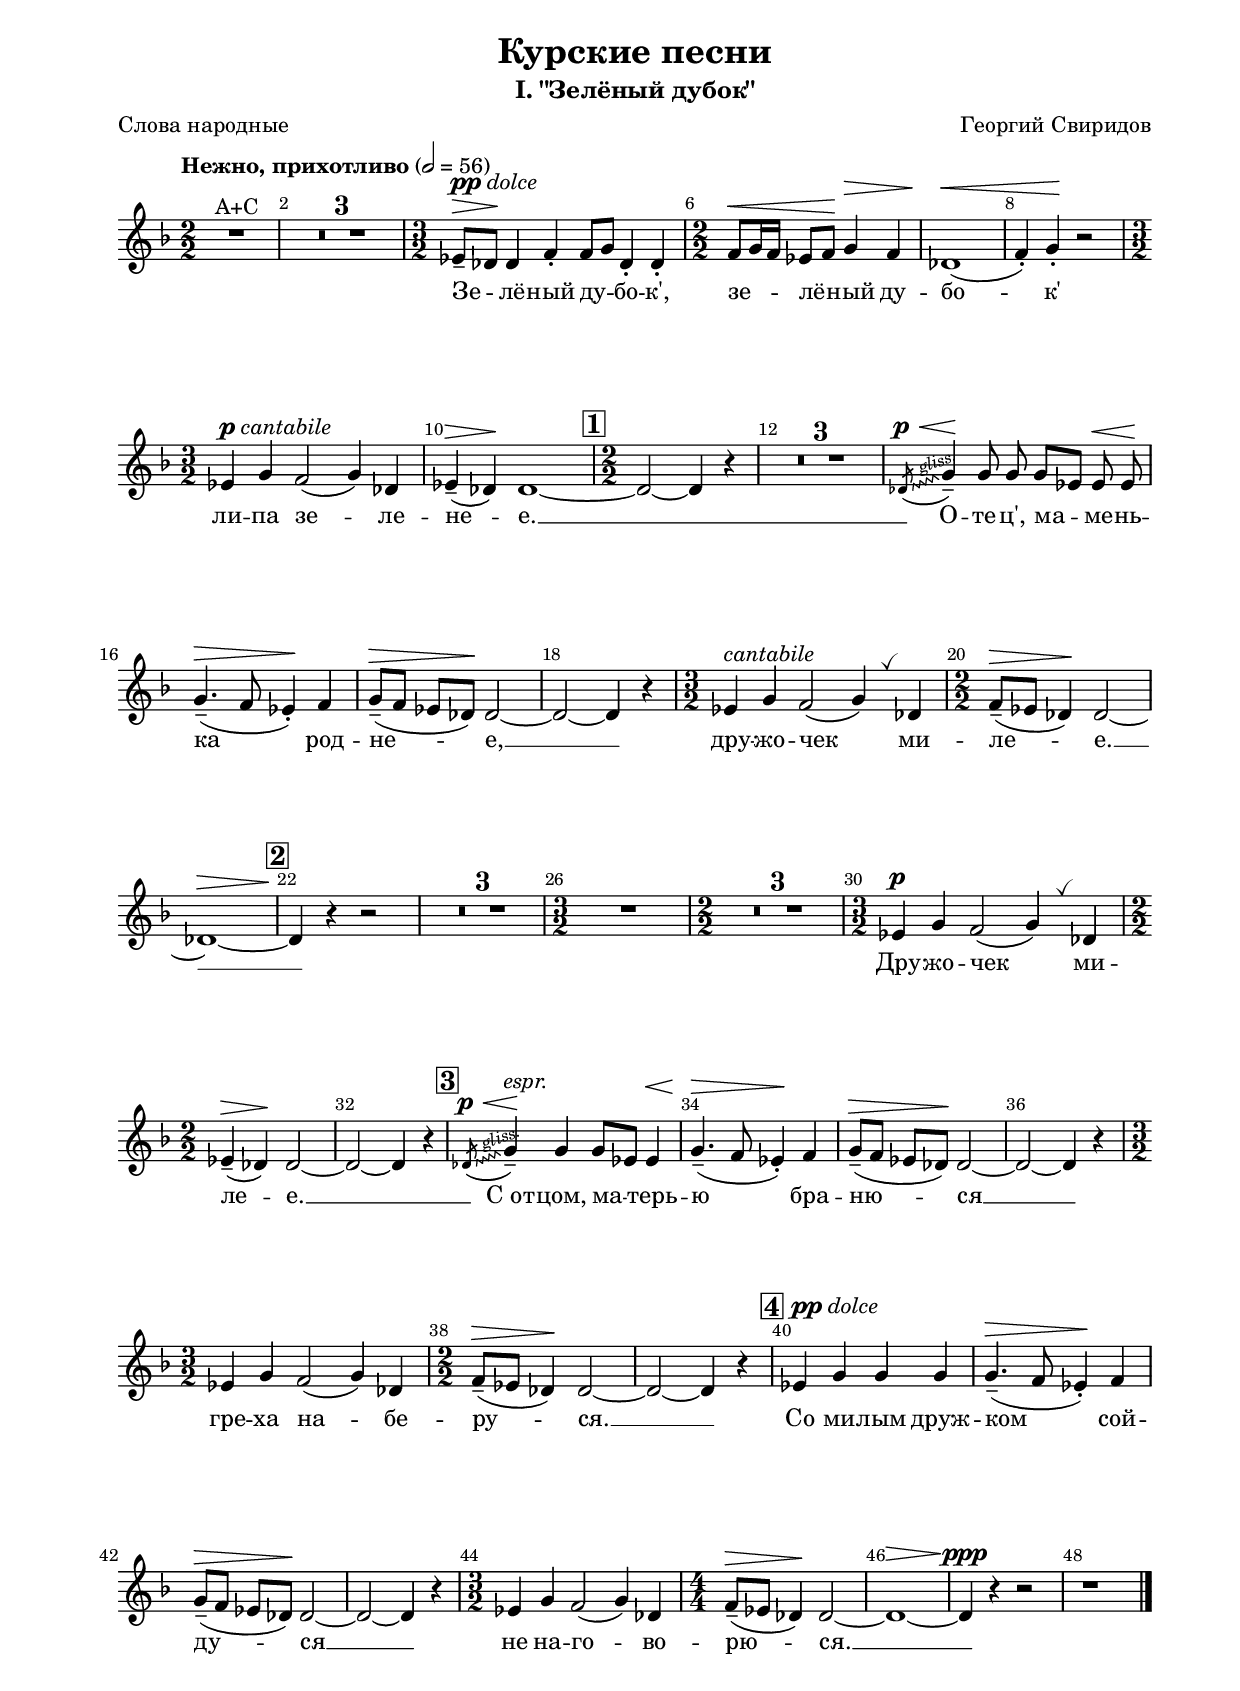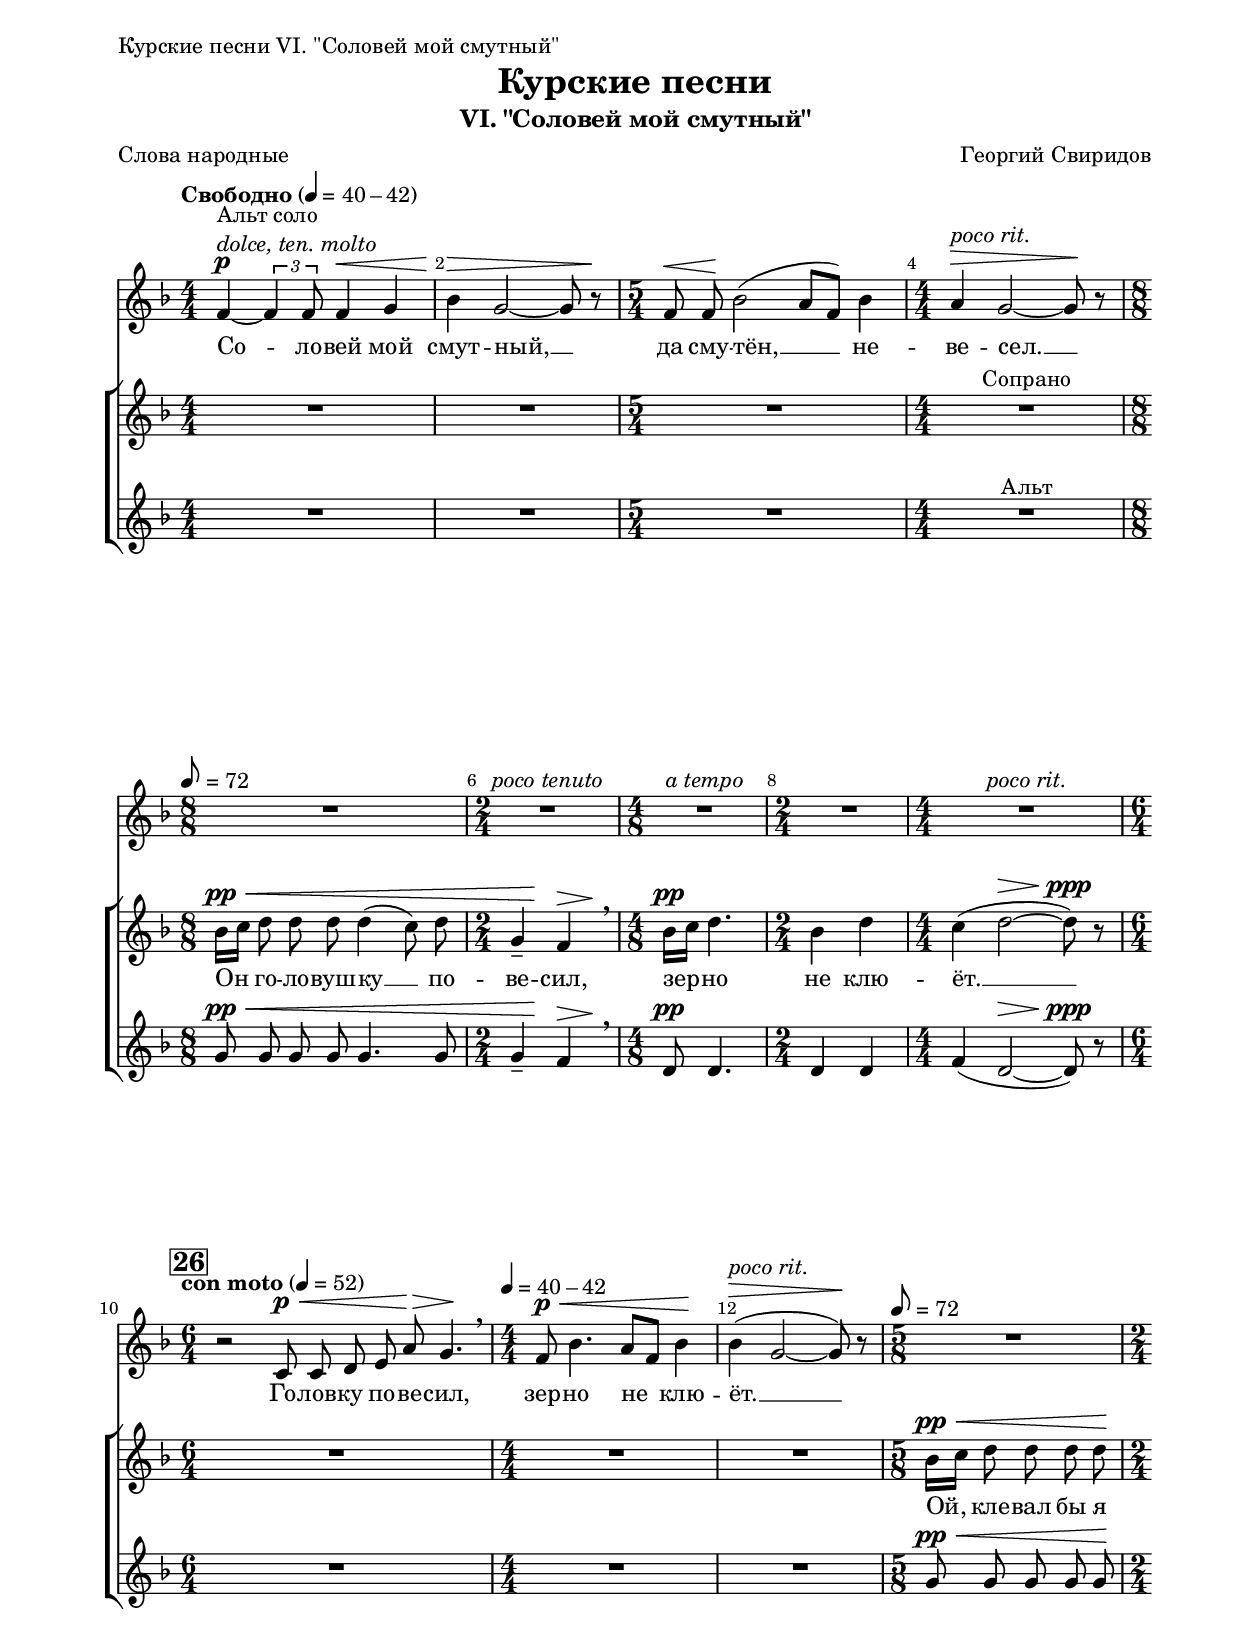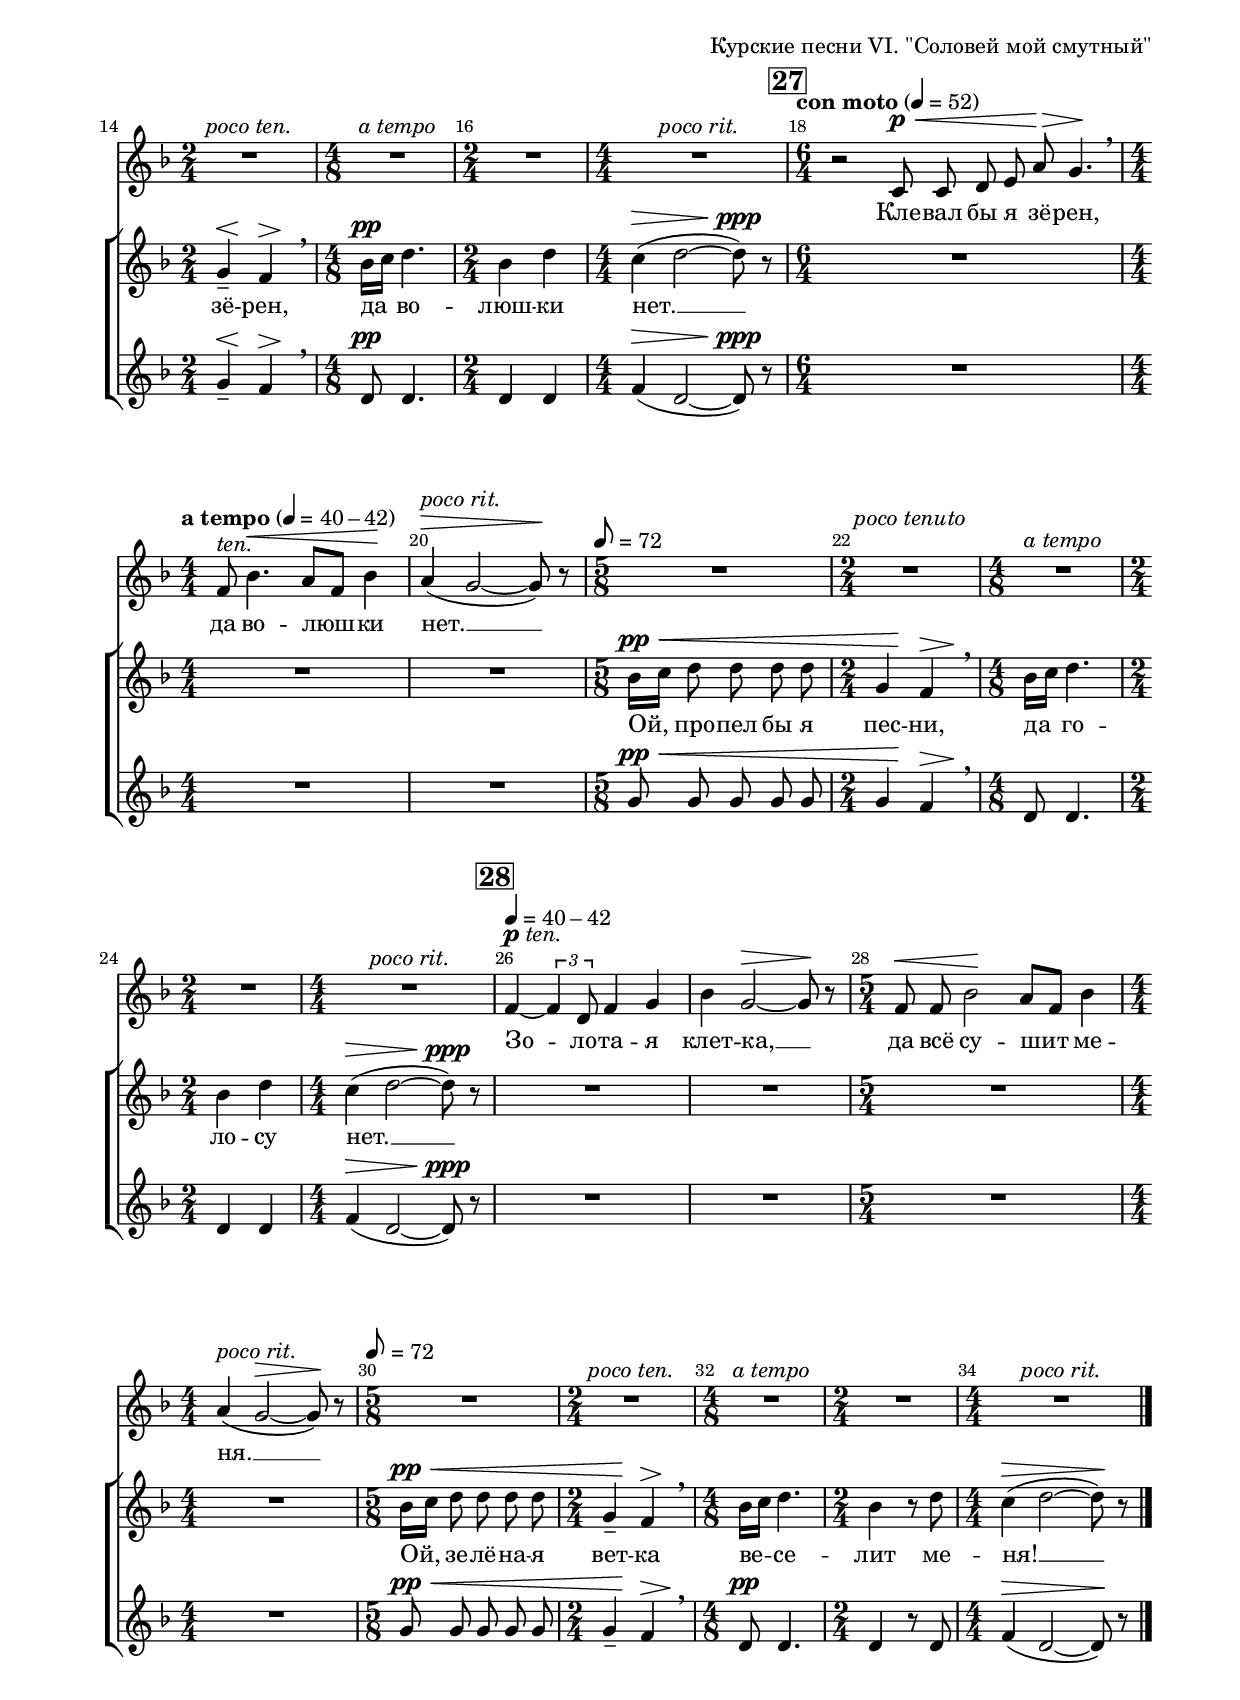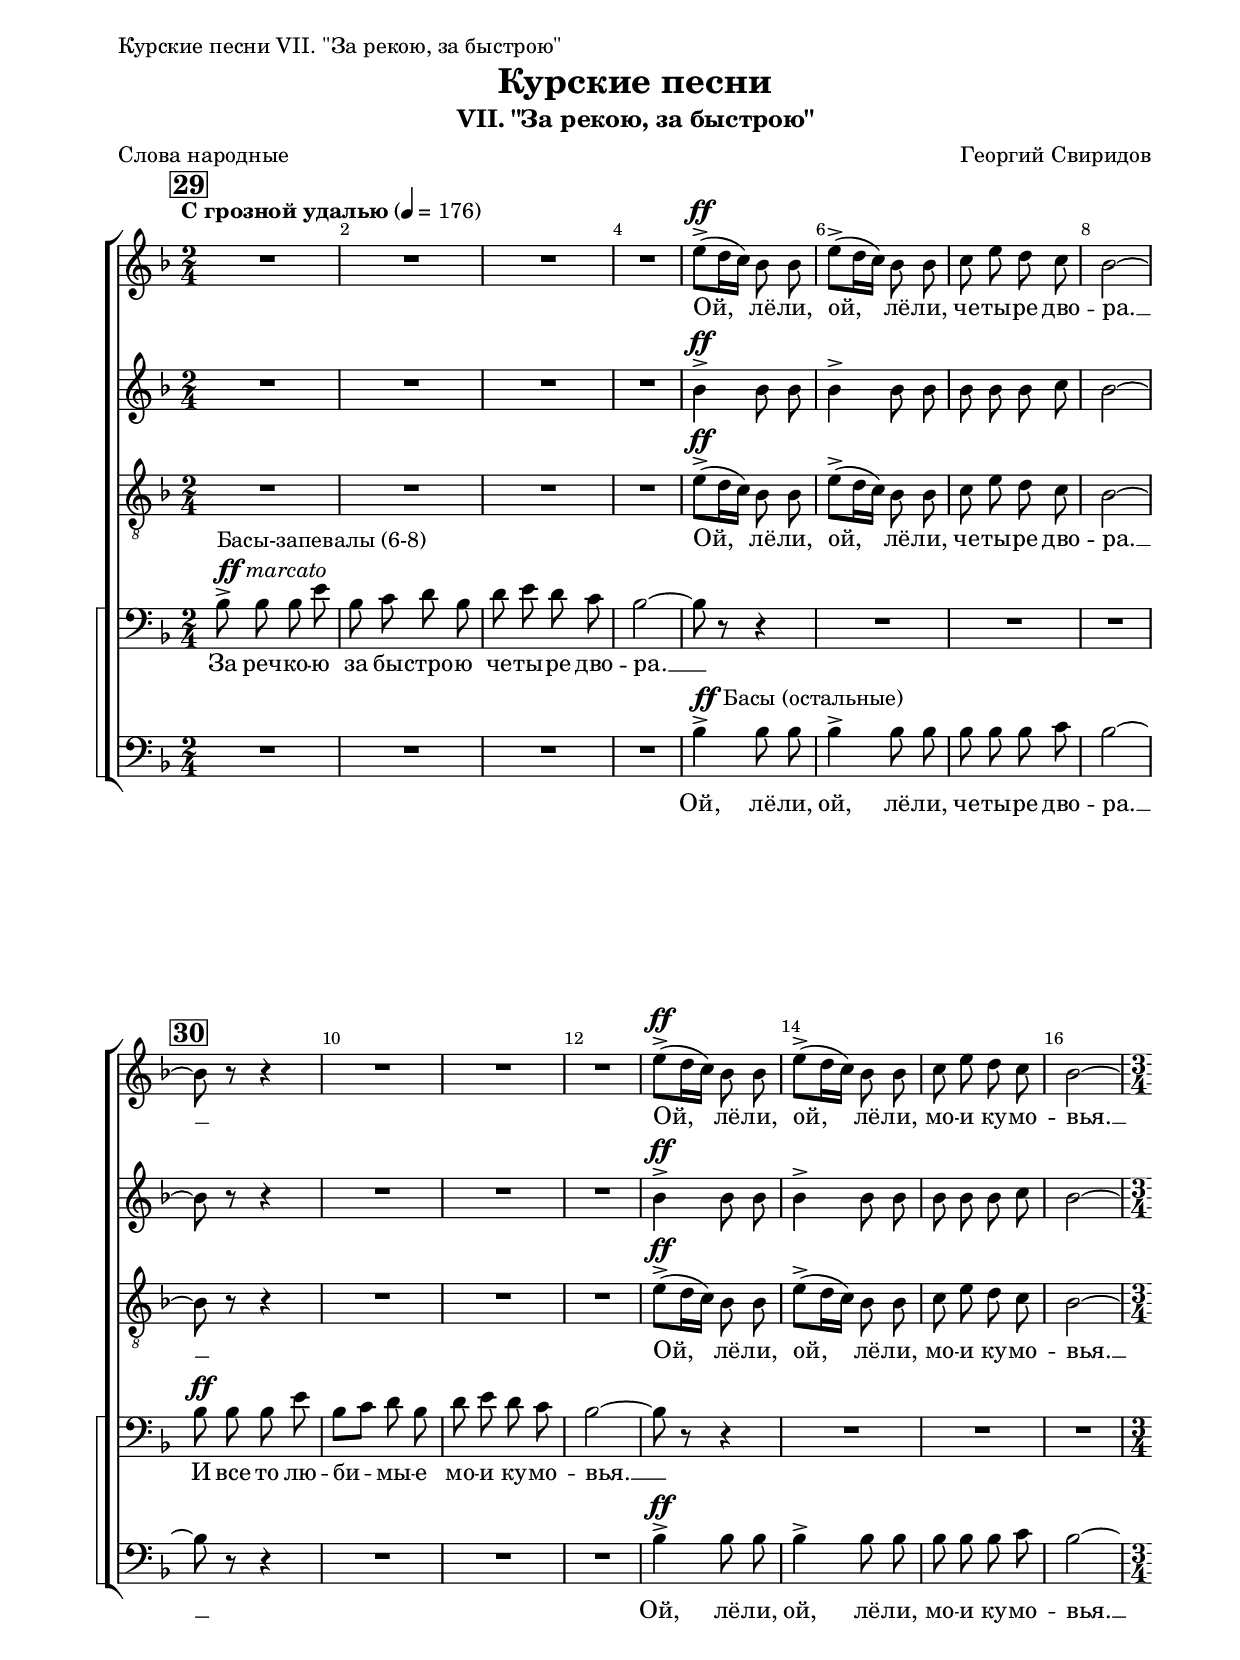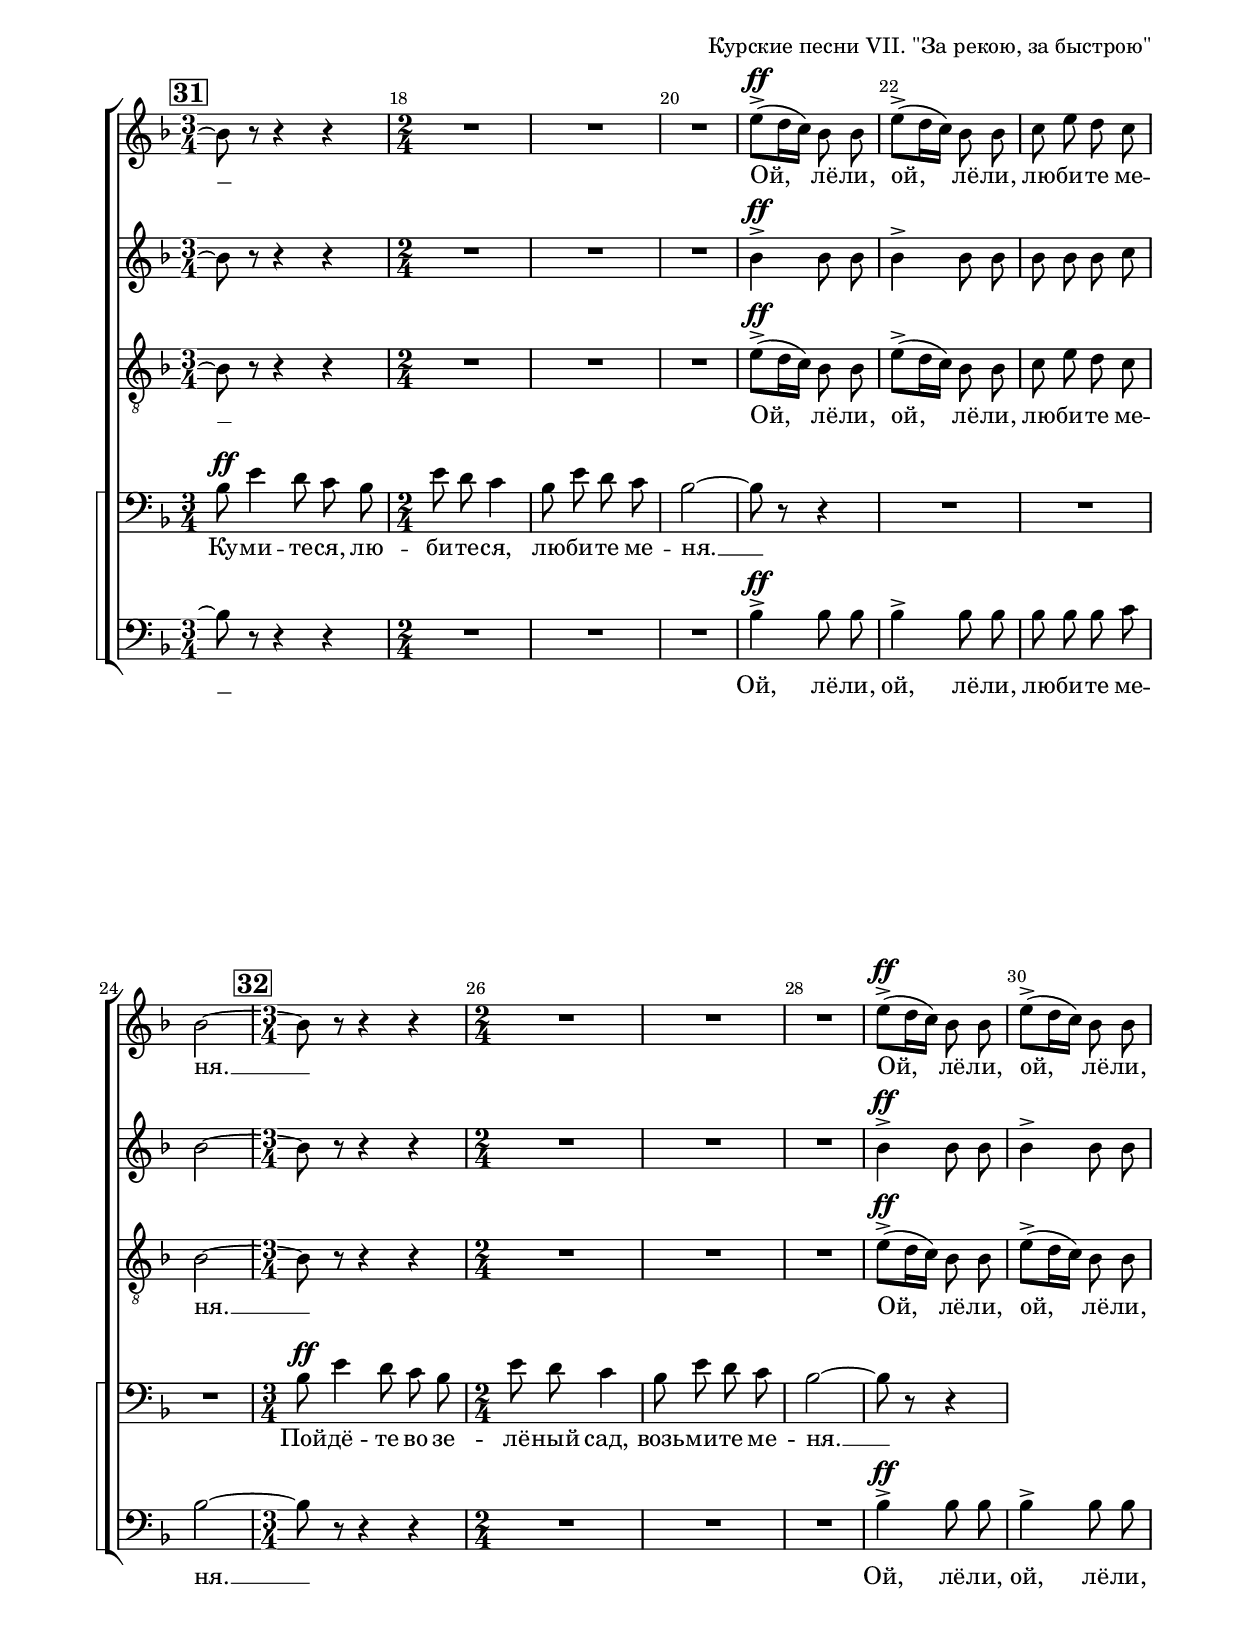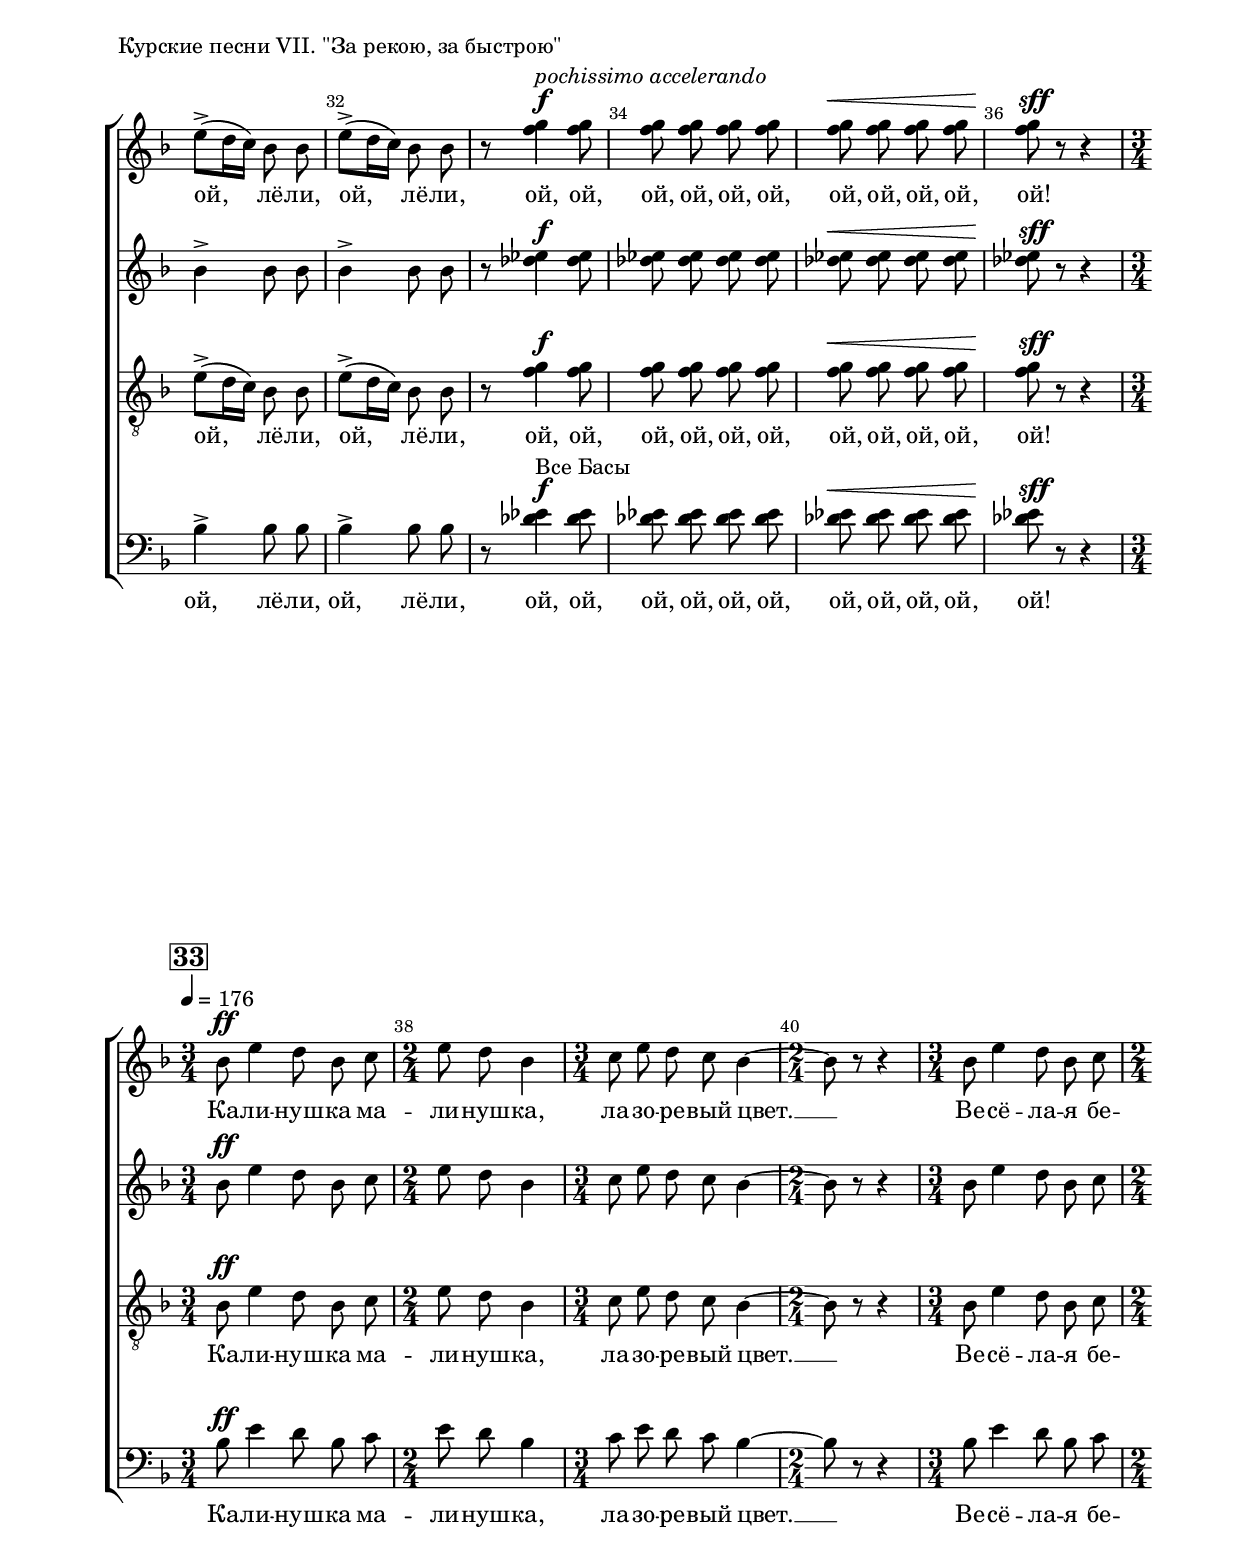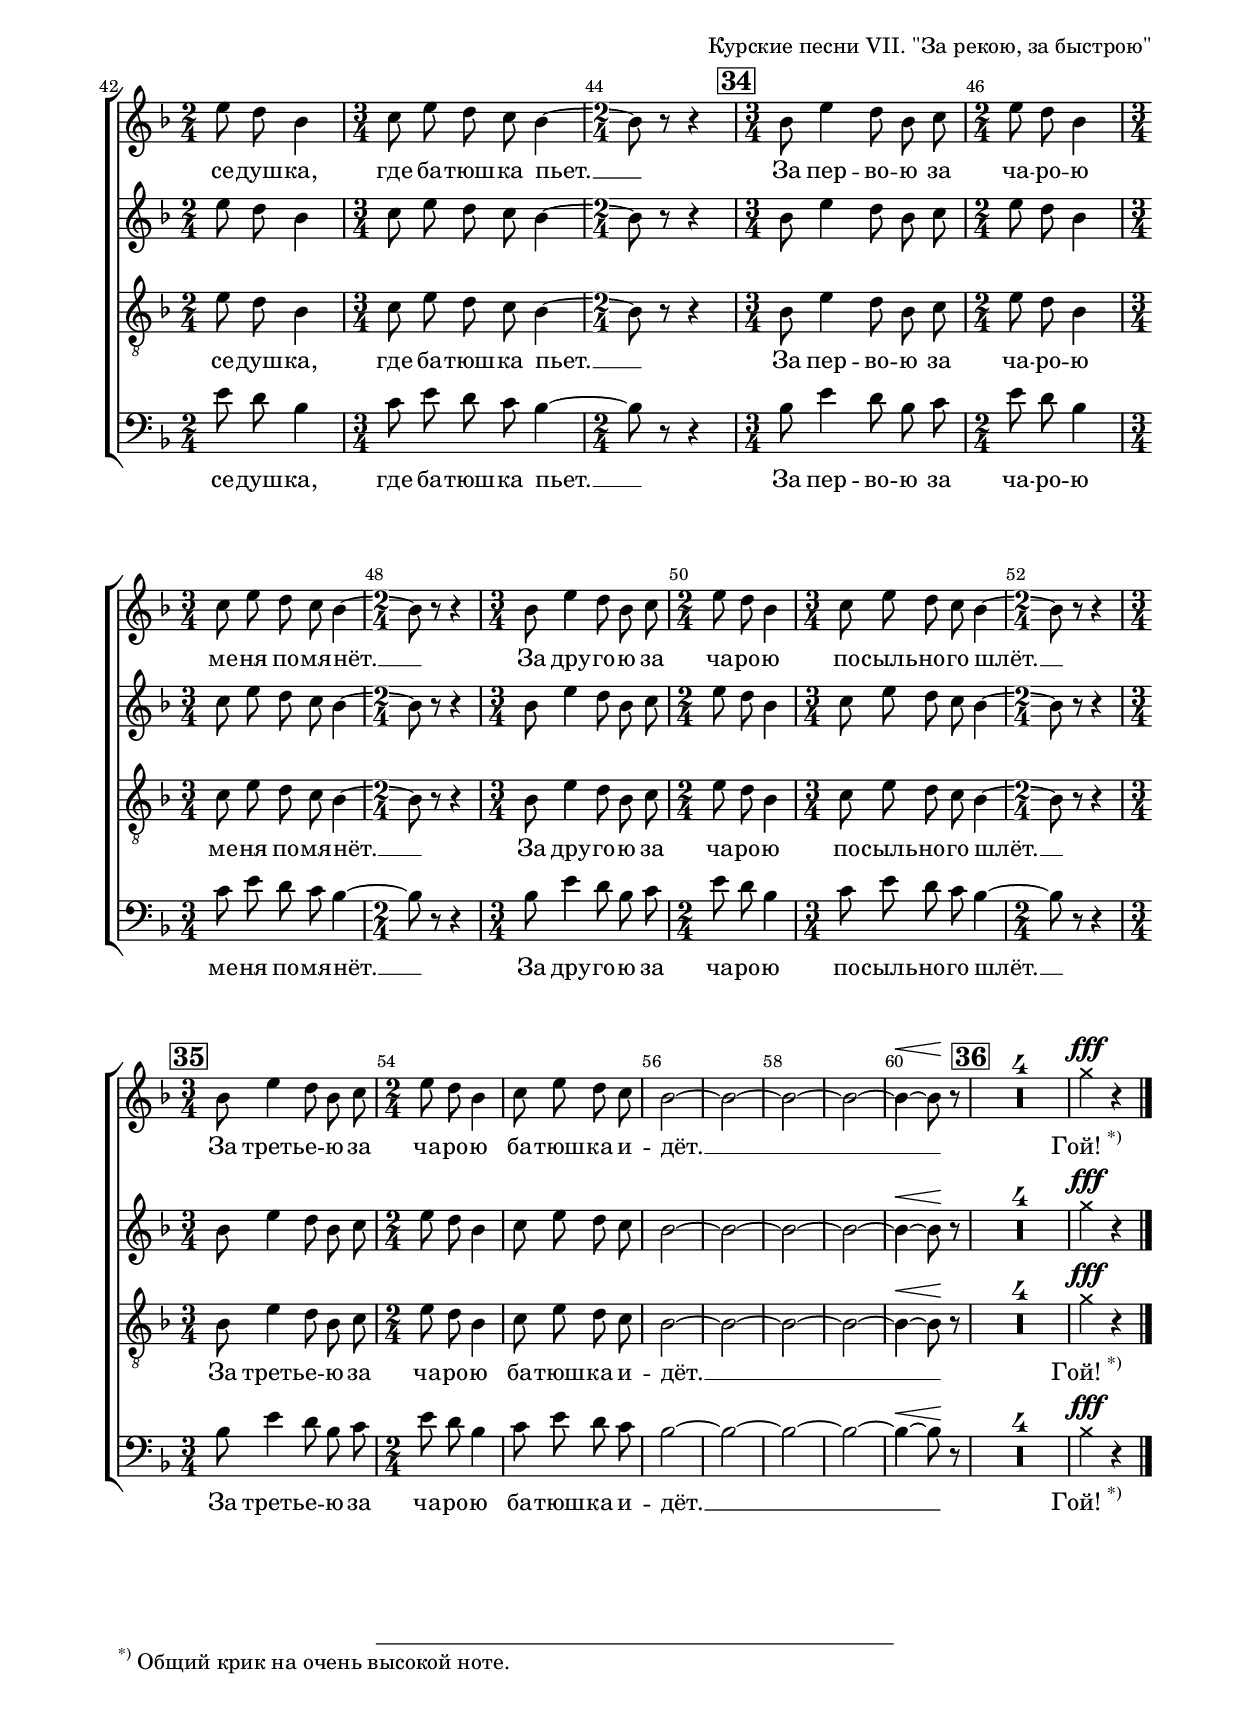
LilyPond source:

\version "2.18.2"

\header {
  title = "Курские песни"
  composer = "Георгий Свиридов"
  poet = "Слова народные"
  % Удалить строку версии LilyPond 
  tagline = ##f
}

#(set-global-staff-size 19)
\paper {
  #(set-paper-size "a4")
  top-margin = 10
  left-margin = 20
  right-margin = 15
  bottom-margin = 10
  %system-separator-markup = \slashSeparator
  ragged-bottom = ##f
  ragged-last-bottom = ##f
  indent=0
  oddHeaderMarkup = \markup {
      \on-the-fly \print-page-number-check-first  \on-the-fly \not-single-page  {
        \fill-line { ""  \concat { \fromproperty #'header:title " "  \fromproperty #'header:subtitle }}
      }
    }
    evenHeaderMarkup = \markup {
      \on-the-fly \print-page-number-check-first  \on-the-fly \not-single-page  {
        \fill-line { \concat { \fromproperty #'header:title " "  \fromproperty #'header:subtitle } "" }
      }
    }
}

global = {
  \set Score.markFormatter = #format-mark-box-numbers
  \set Score.skipBars = ##t
  \key d \minor
  \numericTimeSignature
  \autoBeamOff
  \dynamicUp 
  \override Score.BarNumber.break-visibility = #end-of-line-invisible
  \set Score.barNumberVisibility = #(every-nth-bar-number-visible 2)
  \override Glissando.style = #'zigzag
}

white = {\once \override Staff.TimeSignature.whiteout = ##t}
desGlissando = \acciaccatura { \once \override TextScript.extra-offset = #'(2 . -6) des8\p\< \glissando^\markup\tiny\italic\rotate #20 gliss. s2 }
tick = { \once \override BreathingSign.text = \markup { \musicglyph #"scripts.tickmark" } \breathe }

altoI = \relative c' {
  \global
  \time 2/2
  \tempo "Нежно, прихотливо" 2=56
  R1^\markup{А+С}
  R1*3 |
  \time 3/2
  es8--[^\markup{\dynamic pp \italic dolce}\> des]\! des4 f-. f8[ g] des4-. des-. |
  \time 2/2 f8[\< g16 f] es8[ f]\! g4\> f | 
  des1(\< | f4)-. g-.\! r2 | \time 3/2 es4^\markup{\dynamic p \italic cantabile } g f2( g4) des |
  es(--\>des)\! des1~ | \mark #1 \time 2/2 des2~ des4 r | R1*3
  \desGlissando g4--\! g8 g g[ es] es\< es\! | g4.--\>( f8 es4-.\!) f |
  g8--[(\> f] es[ des])\! des2~ | des~ des4 r |
  \time 3/2 es4^\markup\italic cantabile g f2( g4) \tick des \time 2/2 f8[(\>-- es] des4)\! des2~ | des1\>~ |
  \mark #2 des4\! r r2 | R1*3 | \time 3/2 R1*3/2 |
  \time 2/2 R1*3 | \time 3/2 es4\p g f2( g4) \tick des |
  \time 2/2 es--\>( des)\! des2~ | des~ des4 r | \mark #3 \desGlissando g4--\!^\markup\italic espr. 
    g g8[ es] es4\< | g4.--(\> f8 es4-.)\! f |
  g8([\>-- f] es[ des])\! des2~ | des~ des4 r | \time 3/2 es g f2( g4) des \time 2/2 f8[(--\> es] des4)\! des2~ | des~ des4 r |
  \mark #4 es4^\markup{\dynamic pp \italic dolce} g g g | g4.--\>( f8 es4-.\!) f | g8[(--\> f] es[ des])\! des2~ | des~ des4 r |
  \time 3/2 es4 g f2( g4) des | \time 4/4 f8[(--\> es] des4)\! des2~ | des1~\> | des4\ppp r r2 | r1 \bar "|."
}

altoVerseI = \lyricmode {
  % Набирайте слова здесь
  Зе -- лё -- ный ду -- бо -- к', зе -- лё -- ный ду -- бо -- к'
  ли -- па зе -- ле -- не -- е. __
  О -- те -- ц', ма -- ме -- нь -- ка род -- не -- е, __
  дру -- жо -- чек ми -- ле -- е. __
  Дру -- жо -- чек ми -- ле -- е. __
  С_от -- цом, ма -- терь -- ю бра -- ню -- ся __
  гре -- ха на -- бе -- ру -- ся. __
  Со ми -- лым друж -- ком сой -- ду -- ся __
  не на -- го -- во -- рю -- ся. __
}

\bookpart {
  \header {
      subtitle = "I. \"Зелёный дубок\""
  }
  \score {
    \new ChoirStaff <<
      \new Staff \with {
        midiInstrument = "voice oohs"
        %instrumentName = "Альт"
      } \new Voice = "altoI" \altoI
      \new Lyrics \lyricsto "altoI" \altoVerseI
    >>
    \layout { 
    \context {
    \Staff \RemoveEmptyStaves
    \override VerticalAxisGroup.remove-first = ##t
    }
    }
    \midi {
      \tempo 4=56
    }
  }
}



altosoloVI = \relative c' {
  \global
  \tempo Свободно 4 = 40 - 42
  \time 4/4
  f4~\p^\markup\left-column {"Альт соло" \italic "dolce, ten. molto"} \tuplet 3/2 { f f8 } f4\< g | bes\> g2~ g8 r\!
  \time 5/4 f8\< f \! bes2( a8[ f]) bes4 |
  \time 4/4 a^\markup\italic "poco rit."\> g2~ g8\! r |
  \tempo 8=72 \time 8/8 R1 | \time 2/4 R2^\markup\italic "poco tenuto" |
  \time 4/8 R2^\markup\italic "a tempo" | \time 2/4 R2 | \time 4/4 R1^\markup\italic "poco rit." |
  \time 6/4 \mark #26 \tempo "con moto" 4 = 52 r2 c,8\p\< c d e a\> g4.\!  \breathe |
  \time 4/4 \tempo 4 = 40 - 42 f8\p\< bes4. a8[ f] bes4\! | bes(\>^\markup\italic "poco rit." g2~ g8)\! r |
  \time 5/8 \tempo 8 = 72 R1*5/8 |
  \time 2/4 R2^\markup\italic "poco ten." | \time 4/8 R2^\markup\italic "a tempo" | \time 2/4 R2 | \time 4/4 R1^\markup\italic "poco rit." |
  \time 6/4 \mark #27 \tempo "con moto" 4 = 52 r2 c,8\p\< c d e a\> g4.\! \breathe | 
  \tempo "a tempo" 4 = 40 - 42 \time 4/4 f8^\markup\italic ten. bes4.\< a8[ f] bes4\! | a(\>^\markup\italic "poco rit." g2~ g8)\! r |
  \time 5/8 \tempo 8 = 72 R1*5/8 | \time 2/4 R2^\markup\italic "poco tenuto" | \time 4/8 R2^\markup\italic "a tempo" | \time 2/4 R2 |
  \time 4/4 R1^\markup\italic "poco rit." | \mark #28 \tempo 4 = 40 - 42 f4^\markup{\dynamic p \italic ten.}~ \tuplet 3/2 { f4 d8 } f4 g | bes g2\>~ g8\! r |
  \time 5/4 f8\< f bes2\! a8[ f] bes4 | \time 4/4 a4(^\markup\italic "poco rit." g2~\> g8)\! r |
   \time 5/8 \tempo 8 = 72 R1*5/8 |
  \time 2/4 R2^\markup\italic "poco ten." | \time 4/8 R2^\markup\italic "a tempo" | \time 2/4 R2 | \time 4/4 R1^\markup\italic "poco rit." \bar "|."
  % Вписывайте музыку сюда

}

sopranoVI = \relative c'' {
  \global
  % Вписывайте музыку сюда
  R1*2 | R1*5/4 | R1^"Сопрано" |
  bes16[\pp\< c] d8 d d d4( c8) d | << { g,4-- f4} {s8 s\! s16\> s s s\!} >> \breathe |
  bes16[\pp c] d4. | bes4 d | c( d2~\> d8)\ppp r | R1. | R1*2 | bes16[\pp\< c] d8 d d d\! |
  << { g,4-- f } { s8\< s\! s\> s\!} >> \breathe bes16[\pp c] d4. | bes4 d | c(\> d2~ d8)\ppp r |
  R1. | R1 | R1 |
  bes16[\pp\< c] d8 d d d | << { g,4 f} {s8 s\! s16\> s s s\! } >> \breathe | bes16[ c] d4. | bes4 d |
  c4(\> d2~ d8)\ppp r | R1 | R1 | R1*5/4 | R1 |
  bes16[\pp\< c] d8 d d d | << { g,4-- f} {s8 s\! s\> s\! } >> \breathe | bes16[ c] d4. | bes4 r8 d8 | c4(\> d2~ d8)\! r8 
}

altoVI = \relative c'' {
  \global
  % Вписывайте музыку сюда
  R1*2 | R1*5/4 | R1^\markup{"Альт"} |
  g8\pp\< g g g g4. g8 | << { g4-- f4} {s8 s\! s16\> s s s\! } >> \breathe |
  d8\pp d4. | d4 d | f( d2~\> d8)\ppp r | R1. |
  R1 | R1 | g8\pp\< g g g g\! |
  << { g4-- f } { s8\< s\! s\> s\!} >> \breathe d8\pp d4. | d4 d | f(\> d2~ d8\ppp) r |
  R1. | R1 | R1 |
  g8\pp\< g g g g | << { g4 f4} {s8 s\! s16\> s s s\!} >> \breathe d8 d4. | d4 d |
  f(\> d2~ d8\ppp) r | R1 | R1 | R1*5/4 | R1 |
  g8\pp\< g g g g | << { g4-- f4} {s8 s\! s16\> s s s\!} >> \breathe | d8\pp d4. | d4 r8 d | f4\>( d2~ d8)\! r
}

VerseSoloVI = \lyricmode {
  % Набирайте слова здесь
  Со -- ло -- вей мой смут -- ный,  __ да сму -- тён, __ не -- ве -- сел. __
  Го -- лов -- ку по -- ве -- сил,
  зер -- но не клю -- ёт. __
  Кле -- вал бы я зё -- рен, да во -- люш -- ки нет. __
  Зо -- ло -- та -- я клет -- ка, __ да всё су -- шит ме -- ня. __
}

VerseVI = \lyricmode {
  % Набирайте слова здесь
  Он го -- ло -- вуш -- ку __ по -- ве -- сил,
  зер -- но не клю -- ёт. __
  Ой, кле -- вал бы я 
  зё -- рен, да во -- люш -- ки нет. __
  Ой, про -- пел бы я пес -- ни, да го -- ло -- су нет. __
  Ой, зе -- лё -- на -- я вет -- ка ве -- се -- лит ме -- ня! __
}

\bookpart {
  \header {
  subtitle = "VI. \"Соловей мой смутный\""
}

  \score {
     <<
      \new Staff \with {
        midiInstrument = "voice oohs"
        %instrumentName = "Альт"
      } \new Voice = "altosoloVI" \altosoloVI
      \new Lyrics \lyricsto "altosoloVI" \VerseSoloVI
      
      \new ChoirStaff <<  
        \new Staff \with {
          midiInstrument = "voice oohs"
          %instrumentName = "С"
          %shortInstrumentName = "С"
        } \new Voice = "sopranoVI" \sopranoVI
        \new Lyrics \lyricsto "sopranoVI" \VerseVI
        
        \new Staff \with {
          midiInstrument = "voice oohs"
          %instrumentName = "А"
          %shortInstrumentName = "А"
        } \new Voice = "altoVI" \altoVI   
     >>
   >>
    \layout { 
    \context {
    %\Staff \RemoveEmptyStaves
    \override VerticalAxisGroup.remove-first = ##t
    }
    }
    \midi {
      \tempo 4=41
    }
  }
}



lelis={ e8[(-> d16 c]) bes8 bes }
lelisff={e8[(->\ff d16 c]) bes8 bes}
veselo={ \time 3/4 bes8 e4 d8 bes c \time 2/4 e d bes4 \time 3/4 c8 e d c bes4~ \white \time 2/4 bes8 r r4 }
sopranoVII = \relative c'' {
  \global
  % Вписывайте музыку сюда
    \time 2/4
  \tempo "С грозной удалью" 4=176
  \mark #29
  R1*2/4*4 | \lelisff |
  \lelis | c8 e d c | bes2~ | \mark #30 bes8 r r4 | R1*2/4
  R1*2/4*2 | \lelisff | \lelis | c8 e d c | bes2~ | 
  \white \time 3/4 \mark #31 bes8 r r4 r | \time 2/4 R1*2/4*3 | \lelisff
  \lelis | c8 e d c | bes2~ \white \time 3/4 \mark #32 bes8 r r4 r | \time 2/4 R1*2/4
  R1*2/4*2 | \lelisff | \lelis \lelis \lelis |
  r8 <f' g>4\f^\markup\italic"pochissimo accelerando" q8 | q q q q | q\< q q q | q\sff r r4
  \mark #33 \time 3/4 \tempo 4 = 176 bes,8\ff e4 d8 bes c \time 2/4 e d bes4 \time 3/4 c8 e d c bes4~ | \white \time 2/4 bes8 r r4 |
  \veselo 
  \mark #34 \veselo
  \veselo
  \mark #35
  \time 3/4 bes8 e4 d8 bes c \time 2/4 e d bes4 | c8 e d c | bes2~ | bes~ bes~ bes~ bes4~\< bes8\! r |
  \mark #36 R1*2/4*4
  \once \override NoteHead.style = #'cross g'4\fff r \bar "|."
}

altoVII = \relative c'' {
  \global
  % Вписывайте музыку сюда
  R1*2/4*4 | bes4->\ff bes8 bes |
  bes4-> bes8 bes | bes bes bes c | bes2~ | bes8 r r4 | R1*2/4*3
  bes4->\ff bes8 bes | bes4-> bes8 bes | bes bes bes c | 
  bes2~ \white \time 3/4 bes8 r r4 r | \time 2/4 R1*2/4*3 
  bes4->\ff bes8 bes | bes4-> bes8 bes | bes bes bes c | 
  bes2~ \white \time 3/4 bes8 r r4 r | \time 2/4 R1*2/4*3
  bes4->\ff bes8 bes | bes4-> bes8 bes | bes4-> bes8 bes | bes4-> bes8 bes | 
  r8 <des es>4\f q8 | q q q q | q\< q q q | q\sff r r4 |
  bes8\ff e4 d8 bes c | e d bes4 | c8 e d c bes4~ \white bes8 r r4 |
  bes8 e4 d8 bes c | e d bes4 | c8 e d c bes4~ \white bes8 r r4 |
  bes8 e4 d8 bes c | e d bes4 | c8 e d c bes4~ \white bes8 r r4 |
  bes8 e4 d8 bes c | e d bes4 | c8 e d c bes4~ \white bes8 r r4 |
  bes8 e4 d8 bes c | e d bes4 | c8 e d c | bes2~ | bes~ | bes~ | bes~ | bes4~\< bes8\! r
  R1*2/4*4
  \once \override NoteHead.style = #'cross g'4\fff r \bar "|."
}

tenorVII = \relative c' {
  \global
  % Вписывайте музыку сюда
  R1*2/4*4 | \lelisff |
  \lelis | c8 e d c | bes2~ | bes8 r r4 | R1*2/4
  R1*2/4*2 | \lelisff | \lelis | c8 e d c | bes2~ | 
  \white bes8 r r4 r | \time 2/4 R1*2/4*3 | \lelisff
  \lelis | c8 e d c | bes2~ \white bes8 r r4 r | R1*2/4
  R1*2/4*2 | \lelisff | \lelis \lelis \lelis |
  r8 <f' g>4\f q8 | q q q q | q\< q q q | q\sff r r4
  bes,8\ff e4 d8 bes c | e d bes4 | c8 e d c bes4~ | \white bes8 r r4 |
  \veselo 
  \mark #34 \veselo
  \veselo
  \mark #35
  \time 3/4 bes8 e4 d8 bes c \time 2/4 e d bes4 | c8 e d c | bes2~ | bes~ bes~ bes~ bes4~\< bes8\! r |
  \mark #36 R1*2/4*4
  \once \override NoteHead.style = #'cross g'4\fff r \bar "|."
}

basssoloVII = \relative c' {
  \global
  bes8^\markup\left-column{"Басы-запевалы (6-8)" \line {\dynamic ff \italic marcato}}-> bes bes e | bes c d bes | d e d c | bes2~ | bes8 r r4 |
  R1*2/4*3 | 
  bes8^\ff bes bes e | bes[ c] d bes | d e d c | bes2~ | bes8 r r4 |
  R1*2/4*3 | 
  bes8^\ff e4 d8 c bes| e d c4 | bes8 e d c | bes2~ | bes8 r r4 |
  R1*2/4*3 | 
  bes8^\ff e4 d8 c bes| e d c4 | bes8 e d c | bes2~ | bes8 r r4 |
  %R2*5 | 

}

bassVII = \relative c' {
  \global
  % Вписывайте музыку сюда
  R1*2/4*4 | bes4->^\markup{\dynamic ff "Басы (остальные)"} bes8 bes |
  bes4-> bes8 bes | bes bes bes c | bes2~ | bes8 r r4 | R1*2/4*3
  bes4->\ff bes8 bes | bes4-> bes8 bes | bes bes bes c | 
  bes2~ \white \time 3/4 bes8 r r4 r | \time 2/4 R1*2/4*3 
  bes4->\ff bes8 bes | bes4-> bes8 bes | bes bes bes c | 
  bes2~ \white \time 3/4 bes8 r r4 r | \time 2/4 R1*2/4*3
  bes4->\ff bes8 bes | bes4-> bes8 bes | bes4-> bes8 bes | bes4-> bes8 bes | 
  r8 <des es>4\f^\markup{"Все Басы"} q8 | q q q q | q\< q q q | q\sff r r4 |
  bes8\ff e4 d8 bes c | e d bes4 | c8 e d c bes4~ \white bes8 r r4 |
  bes8 e4 d8 bes c | e d bes4 | c8 e d c bes4~ | bes8 r r4 |
  bes8 e4 d8 bes c | e d bes4 | c8 e d c bes4~ \white bes8 r r4 |
  bes8 e4 d8 bes c | e d bes4 | c8 e d c bes4~ | bes8 r r4 |
  bes8 e4 d8 bes c | e d bes4 | c8 e d c | bes2~ | bes~ | bes~ | bes~ | bes4~\< bes8\! r
  R1*2/4*4
  \once \override NoteHead.style = #'cross bes4\fff r \bar "|."
}

VerseVII = \lyricmode {
  % Набирайте слова здесь
  Ой, лё -- ли, ой, лё -- ли, че -- ты -- ре дво -- ра. __
  Ой, лё -- ли, ой, лё -- ли, мо -- и ку -- мо -- вья. __
  Ой, лё -- ли, ой, лё -- ли, лю -- би -- те ме -- ня. __
  Ой, лё -- ли, ой, лё -- ли, ой, лё -- ли, ой, лё -- ли,
  ой, ой, ой, ой, ой, ой, ой, ой, ой, ой, ой!
  Ка -- ли -- нуш -- ка ма -- ли -- нуш -- ка, ла -- зо -- ре -- вый цвет. __
  Ве -- сё -- ла -- я бе -- се -- душ -- ка, где ба -- тюш -- ка пьет. __
  За пер -- во -- ю за ча -- ро -- ю ме -- ня по -- мя -- нёт. __
  За дру -- го -- ю за ча -- ро -- ю по -- сыль -- но -- го шлёт. __
  За треть -- е -- ю за ча -- ро -- ю ба -- тюш -- ка и -- дёт. __
  \markup{"Гой!" \super "*)" }
}

bassSoloVerseVII = \lyricmode {
  % Набирайте слова здесь
  За реч -- ко -- ю за бы -- стро -- ю че -- ты -- ре дво -- ра. __
  И все то лю -- би -- мы -- е мо -- и ку -- мо -- вья. __
  Ку -- ми -- те -- ся, лю -- би -- те -- ся, лю -- би -- те ме -- ня. __
  Пой -- дё -- те во зе -- лё -- ный сад, возь -- ми -- те ме -- ня. __
  
}

\bookpart {
  \header {
  subtitle = "VII. \"За рекою, за быстрою\""
}

  \score {
    \new ChoirStaff <<
      
      \new Staff \with {
        midiInstrument = "voice oohs"
        %instrumentName = "Сопрано"
      } \new Voice = "sopranoVII" \sopranoVII
      \new Lyrics \lyricsto "sopranoVII" \VerseVII
      
      \new Staff \with {
        midiInstrument = "voice oohs"
        %instrumentName = "Альт"
      } \new Voice = "altoVII" \altoVII
      
      \new Staff \with {
        midiInstrument = "voice oohs"
        %instrumentName = "Тенор"
      } \new Voice = "tenorVII" { \clef "treble_8" \tenorVII }
      \new Lyrics \lyricsto "tenorVII" \VerseVII
      
      \new ChoirStaff <<
          \set ChoirStaff.systemStartDelimiter = #'SystemStartSquare
            \new Staff \with {
            midiInstrument = "voice oohs"
            %instrumentName = \markup \center-column { "Бас" "соло" }
          } { \clef bass \new Voice = "basssoloVII" \basssoloVII }
          \new Lyrics \lyricsto "basssoloVII" \bassSoloVerseVII
          
          \new Staff \with {
            midiInstrument = "voice oohs"
            %instrumentName = "Бас"
          } { \clef bass \new Voice = "bassVII" \bassVII }
          \new Lyrics \lyricsto "bassVII" \VerseVII

      >>
    >>
    \layout { 
    \context {
    \Staff \RemoveEmptyStaves
    \override VerticalAxisGroup.remove-first = ##t
    }
    }
    \midi {
      \tempo 4=56
    }
  }
  \markup { \footnote "" \line { \super"*)" "Общий крик на очень высокой ноте."} }
}


